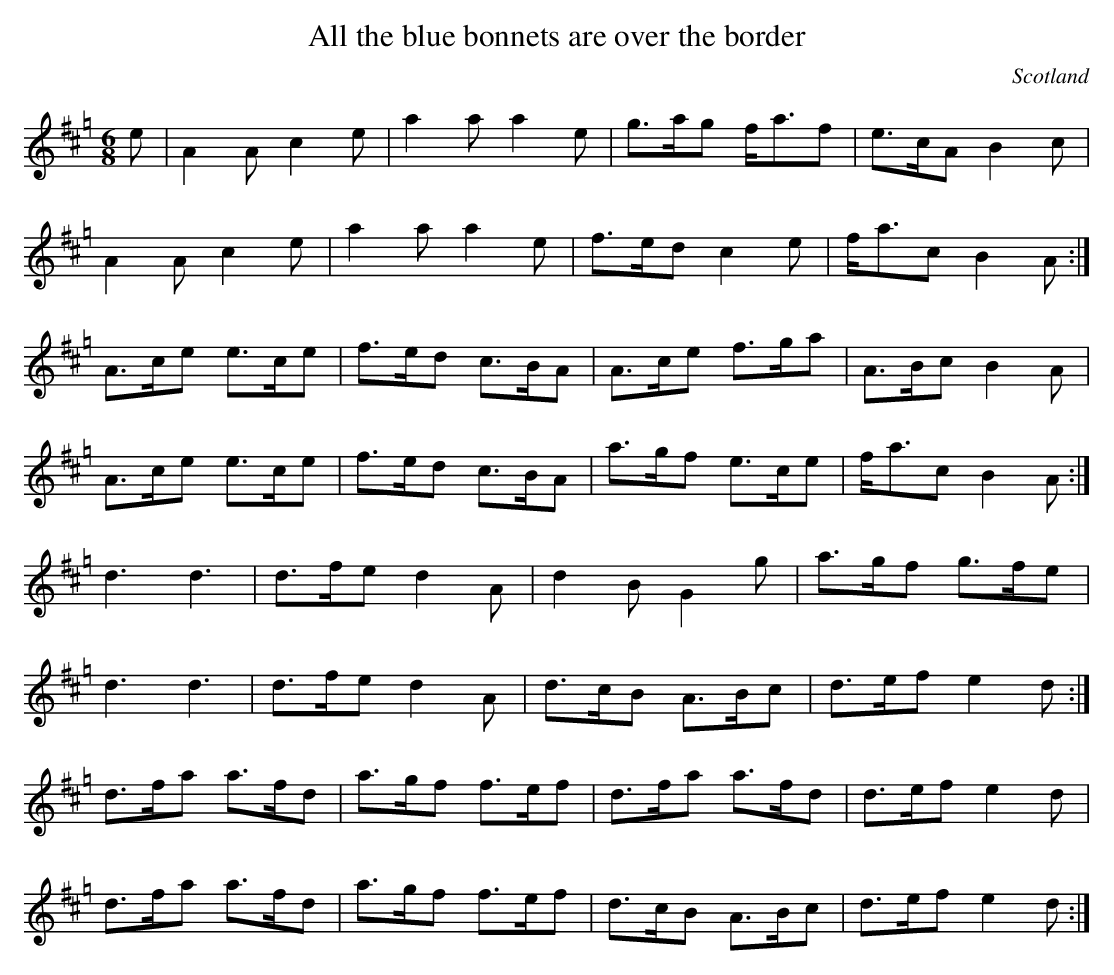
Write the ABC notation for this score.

X:1
T:All the blue bonnets are over the border
O:Scotland
M:6/8
L:1/8
K:Hp
e|A2A c2e|a2a a2e|g>ag f<af|e>cA B2c|!
A2A c2e|a2a a2e|f>ed c2e|f<ac B2A:|!
A>ce e>ce|f>ed c>BA|A>ce f>ga|A>Bc B2A|!
A>ce e>ce|f>ed c>BA|a>gf e>ce|f<ac B2A:|!
d3 d3|d>fe d2A|d2B G2g|a>gf g>fe|!
d3 d3|d>fe d2A|d>cB A>Bc|d>ef e2d:|!
d>fa a>fd|a>gf f>ef|d>fa a>fd|d>ef e2d|!
d>fa a>fd|a>gf f>ef|d>cB A>Bc|d>ef e2d:|!
